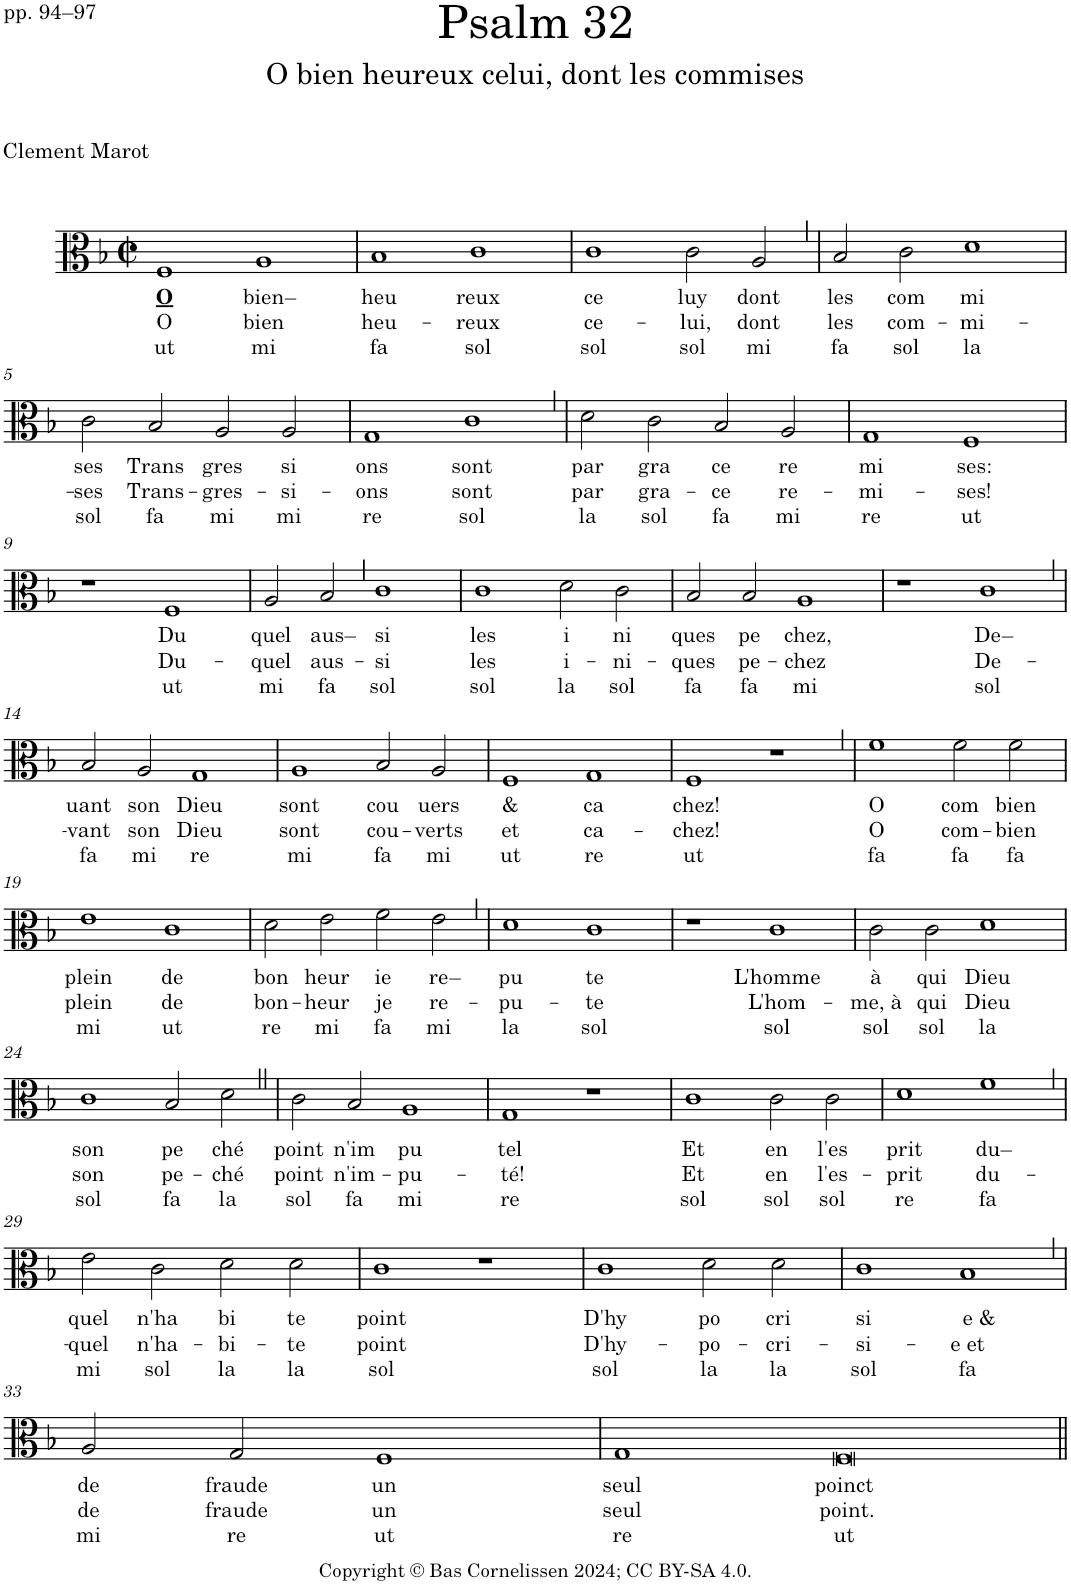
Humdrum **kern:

**kern	**text	**text	**text
*part1	*part1	*part1	*part1
*staff1	*staff1	*staff1	*staff1
*I"Voice	*	*	*
*I'Vo.	*	*	*
*clefC3	*	*	*
*k[b-]	*	*	*
*M4/2	*	*	*
*met(c|)	*	*	*
=1	=1	=1	=1
!	!LO:LY:b	!LO:LY:b	!LO:LY:b
1F	O	O	ut
!	!LO:LY:b	!LO:LY:b	!LO:LY:b
1A	bien–	bien	mi
=2	=2	=2	=2
!	!LO:LY:b	!LO:LY:b	!LO:LY:b
1B-	heu	heu-	fa
!	!LO:LY:b	!LO:LY:b	!LO:LY:b
1c	reux	-reux	sol
=3	=3	=3	=3
!	!LO:LY:b	!LO:LY:b	!LO:LY:b
1c	ce	ce-	sol
!	!LO:LY:b	!LO:LY:b	!LO:LY:b
2c\	luy	-lui,	sol
!	!LO:LY:b	!LO:LY:b	!LO:LY:b
2AZ/	dont	dont	mi
=4	=4	=4	=4
!	!LO:LY:b	!LO:LY:b	!LO:LY:b
2B-/	les	les	fa
!	!LO:LY:b	!LO:LY:b	!LO:LY:b
2c\	com	com-	sol
!	!LO:LY:b	!LO:LY:b	!LO:LY:b
1d	mi	-mi-	la
!!LO:LB:g=z
=5	=5	=5	=5
!	!LO:LY:b	!LO:LY:b	!LO:LY:b
2c\	ses	-ses	sol
!	!LO:LY:b	!LO:LY:b	!LO:LY:b
2B-/	Trans	Trans-	fa
!	!LO:LY:b	!LO:LY:b	!LO:LY:b
2A/	gres	-gres-	mi
!	!LO:LY:b	!LO:LY:b	!LO:LY:b
2A/	si	-si-	mi
=6	=6	=6	=6
!	!LO:LY:b	!LO:LY:b	!LO:LY:b
1G	ons	-ons	re
!	!LO:LY:b	!LO:LY:b	!LO:LY:b
1cZ	sont	sont	sol
=7	=7	=7	=7
!	!LO:LY:b	!LO:LY:b	!LO:LY:b
2d\	par	par	la
!	!LO:LY:b	!LO:LY:b	!LO:LY:b
2c\	gra	gra-	sol
!	!LO:LY:b	!LO:LY:b	!LO:LY:b
2B-/	ce	-ce	fa
!	!LO:LY:b	!LO:LY:b	!LO:LY:b
2A/	re	re-	mi
=8	=8	=8	=8
!	!LO:LY:b	!LO:LY:b	!LO:LY:b
1G	mi	-mi-	re
!	!LO:LY:b	!LO:LY:b	!LO:LY:b
1F	ses:	-ses!	ut
!!LO:LB:g=z
=9	=9	=9	=9
1r	.	.	.
!	!LO:LY:b	!LO:LY:b	!LO:LY:b
1F	Du	Du-	ut
=10	=10	=10	=10
!	!LO:LY:b	!LO:LY:b	!LO:LY:b
2A/	quel	-quel	mi
!	!LO:LY:b	!LO:LY:b	!LO:LY:b
2B-Z/	aus–	aus-	fa
!	!LO:LY:b	!LO:LY:b	!LO:LY:b
1c	si	-si	sol
=11	=11	=11	=11
!	!LO:LY:b	!LO:LY:b	!LO:LY:b
1c	les	les	sol
!	!LO:LY:b	!LO:LY:b	!LO:LY:b
2d\	i	i-	la
!	!LO:LY:b	!LO:LY:b	!LO:LY:b
2c\	ni	-ni-	sol
=12	=12	=12	=12
!	!LO:LY:b	!LO:LY:b	!LO:LY:b
2B-/	ques	-ques	fa
!	!LO:LY:b	!LO:LY:b	!LO:LY:b
2B-/	pe	pe-	fa
!	!LO:LY:b	!LO:LY:b	!LO:LY:b
1A	chez,	-chez	mi
=13	=13	=13	=13
1r	.	.	.
!	!LO:LY:b	!LO:LY:b	!LO:LY:b
1cZ	De–	De-	sol
!!LO:LB:g=z
=14	=14	=14	=14
!	!LO:LY:b	!LO:LY:b	!LO:LY:b
2B-/	uant	-vant	fa
!	!LO:LY:b	!LO:LY:b	!LO:LY:b
2A/	son	son	mi
!	!LO:LY:b	!LO:LY:b	!LO:LY:b
1G	Dieu	Dieu	re
=15	=15	=15	=15
!	!LO:LY:b	!LO:LY:b	!LO:LY:b
1A	sont	sont	mi
!	!LO:LY:b	!LO:LY:b	!LO:LY:b
2B-/	cou	cou-	fa
!	!LO:LY:b	!LO:LY:b	!LO:LY:b
2A/	uers	-verts	mi
=16	=16	=16	=16
!	!LO:LY:b	!LO:LY:b	!LO:LY:b
1F	&	et	ut
!	!LO:LY:b	!LO:LY:b	!LO:LY:b
1G	ca	ca-	re
=17	=17	=17	=17
!	!LO:LY:b	!LO:LY:b	!LO:LY:b
1F	chez!	-chez!	ut
1r	.	.	.
=18	=18	=18	=18
!	!LO:LY:b	!LO:LY:b	!LO:LY:b
1f	O	O	fa
!	!LO:LY:b	!LO:LY:b	!LO:LY:b
2f\	com	com-	fa
!	!LO:LY:b	!LO:LY:b	!LO:LY:b
2f\	bien	-bien	fa
!!LO:LB:g=z
=19	=19	=19	=19
!	!LO:LY:b	!LO:LY:b	!LO:LY:b
1e	plein	plein	mi
!	!LO:LY:b	!LO:LY:b	!LO:LY:b
1c	de	de	ut
=20	=20	=20	=20
!	!LO:LY:b	!LO:LY:b	!LO:LY:b
2d\	bon	bon-	re
!	!LO:LY:b	!LO:LY:b	!LO:LY:b
2e\	heur	-heur	mi
!	!LO:LY:b	!LO:LY:b	!LO:LY:b
2f\	ie	je	fa
!	!LO:LY:b	!LO:LY:b	!LO:LY:b
2eZ\	re–	re-	mi
=21	=21	=21	=21
!	!LO:LY:b	!LO:LY:b	!LO:LY:b
1d	pu	-pu-	la
!	!LO:LY:b	!LO:LY:b	!LO:LY:b
1c	te	-te	sol
=22	=22	=22	=22
1r	.	.	.
!	!LO:LY:b	!LO:LY:b	!LO:LY:b
1c	L'homme	L'hom-	sol
=23	=23	=23	=23
!	!LO:LY:b	!LO:LY:b	!LO:LY:b
2c\	à	-me, à	sol
!	!LO:LY:b	!LO:LY:b	!LO:LY:b
2c\	qui	qui	sol
!	!LO:LY:b	!LO:LY:b	!LO:LY:b
1d	Dieu	Dieu	la
!!LO:LB:g=z
=24	=24	=24	=24
!	!LO:LY:b	!LO:LY:b	!LO:LY:b
1c	son	son	sol
!	!LO:LY:b	!LO:LY:b	!LO:LY:b
2B-/	pe	pe-	fa
!	!LO:LY:b	!LO:LY:b	!LO:LY:b
2dZ\	ché	-ché	la
=25	=25	=25	=25
!	!LO:LY:b	!LO:LY:b	!LO:LY:b
2c\	point	point	sol
!	!LO:LY:b	!LO:LY:b	!LO:LY:b
2B-/	n'im	n'im-	fa
!	!LO:LY:b	!LO:LY:b	!LO:LY:b
1A	pu	-pu-	mi
=26	=26	=26	=26
!	!LO:LY:b	!LO:LY:b	!LO:LY:b
1G	tel	-té!	re
1r	.	.	.
=27	=27	=27	=27
!	!LO:LY:b	!LO:LY:b	!LO:LY:b
1c	Et	Et	sol
!	!LO:LY:b	!LO:LY:b	!LO:LY:b
2c\	en	en	sol
!	!LO:LY:b	!LO:LY:b	!LO:LY:b
2c\	l'es	l'es-	sol
=28	=28	=28	=28
!	!LO:LY:b	!LO:LY:b	!LO:LY:b
1d	prit	-prit	re
!	!LO:LY:b	!LO:LY:b	!LO:LY:b
1fZ	du–	du-	fa
!!LO:LB:g=z
=29	=29	=29	=29
!	!LO:LY:b	!LO:LY:b	!LO:LY:b
2e\	quel	-quel	mi
!	!LO:LY:b	!LO:LY:b	!LO:LY:b
2c\	n'ha	n'ha-	sol
!	!LO:LY:b	!LO:LY:b	!LO:LY:b
2d\	bi	-bi-	la
!	!LO:LY:b	!LO:LY:b	!LO:LY:b
2d\	te	-te	la
=30	=30	=30	=30
!	!LO:LY:b	!LO:LY:b	!LO:LY:b
1c	point	point	sol
1r	.	.	.
=31	=31	=31	=31
!	!LO:LY:b	!LO:LY:b	!LO:LY:b
1c	D'hy	D'hy-	sol
!	!LO:LY:b	!LO:LY:b	!LO:LY:b
2d\	po	-po-	la
!	!LO:LY:b	!LO:LY:b	!LO:LY:b
2d\	cri	-cri-	la
=32	=32	=32	=32
!	!LO:LY:b	!LO:LY:b	!LO:LY:b
1c	si	-si-	sol
!	!LO:LY:b	!LO:LY:b	!LO:LY:b
1B-Z	e &	-e et	fa
!!LO:LB:g=z
=33	=33	=33	=33
!	!LO:LY:b	!LO:LY:b	!LO:LY:b
2A/	de	de	mi
!	!LO:LY:b	!LO:LY:b	!LO:LY:b
2G/	fraude	fraude	re
!	!LO:LY:b	!LO:LY:b	!LO:LY:b
1F	un	un	ut
=34	=34	=34	=34
!	!LO:LY:b	!LO:LY:b	!LO:LY:b
1G	seul	seul	re
!	!LO:LY:b	!LO:LY:b	!LO:LY:b
1F	poinct	point.	ut
=||	=||	=||	=||
*-	*-	*-	*-
